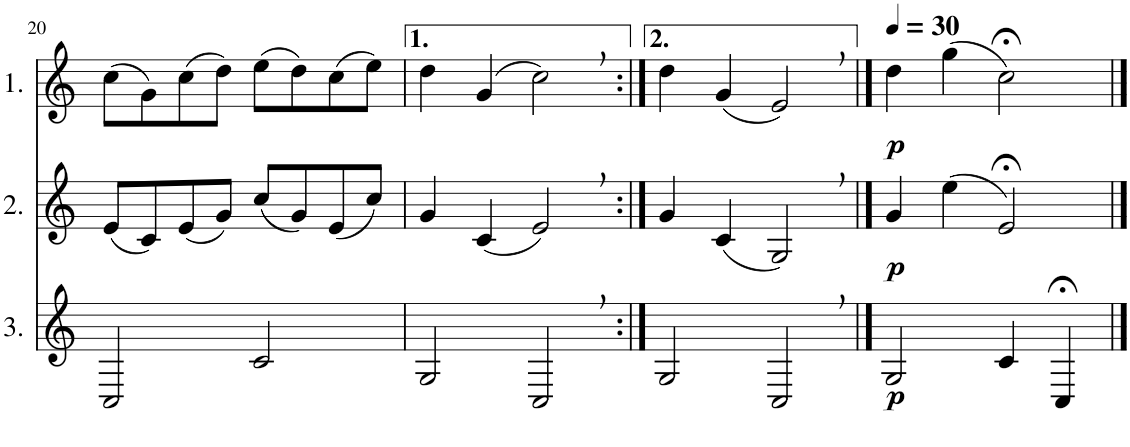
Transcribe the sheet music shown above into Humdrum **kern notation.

**kern	**dynam	**kern	**dynam	**kern	**dynam
*part3	*part3	*part2	*part2	*part1	*part1
*staff3	*staff3	*staff2	*staff2	*staff1	*staff1
*I"3.	*	*I"2.	*	*I"1.	*
!!LO:PB:g=z
*clefG2	*	*clefG2	*	*clefG2	*
*Trd4c7	*	*Trd4c7	*	*Trd4c7	*
*k[]	*	*k[]	*	*k[]	*
*M4/4	*	*M4/4	*	*M4/4	*
=20	=20	=20	=20	=20	=20
2C/	.	(8e/L	.	(8cc\L	.
.	.	8c/)	.	8g\)	.
.	.	(8e/	.	(8cc\	.
.	.	8g/J)	.	8dd\J)	.
2c/	.	(8cc/L	.	(8ee\L	.
.	.	8g/)	.	8dd\)	.
.	.	(8e/	.	(8cc\	.
.	.	8cc/J)	.	8ee\J)	.
=21	=21	=21	=21	=21	=21
2G/	.	4g/	.	4dd\	.
.	.	(4c/	.	(4g/	.
2C,/	.	2e,/)	.	2cc,\)	.
=22:|!	=22:|!	=22:|!	=22:|!	=22:|!	=22:|!
2G/	.	4g/	.	4dd\	.
.	.	(4c/	.	(4g/	.
2C,/	.	2G,/)	.	2e,/)	.
==23	==23	==23	==23	==23	==23
*	*	*	*	*MM30	*
!	!LO:DY:b	!	!LO:DY:b	!	!LO:DY:b
2G/	p	4g/	p	4dd\	p
.	.	(4ee\	.	(4gg\	.
4c/	.	2e;</)	.	2cc;<\)	.
4C;</	.	.	.	.	.
==	==	==	==	==	==
*-	*-	*-	*-	*-	*-
